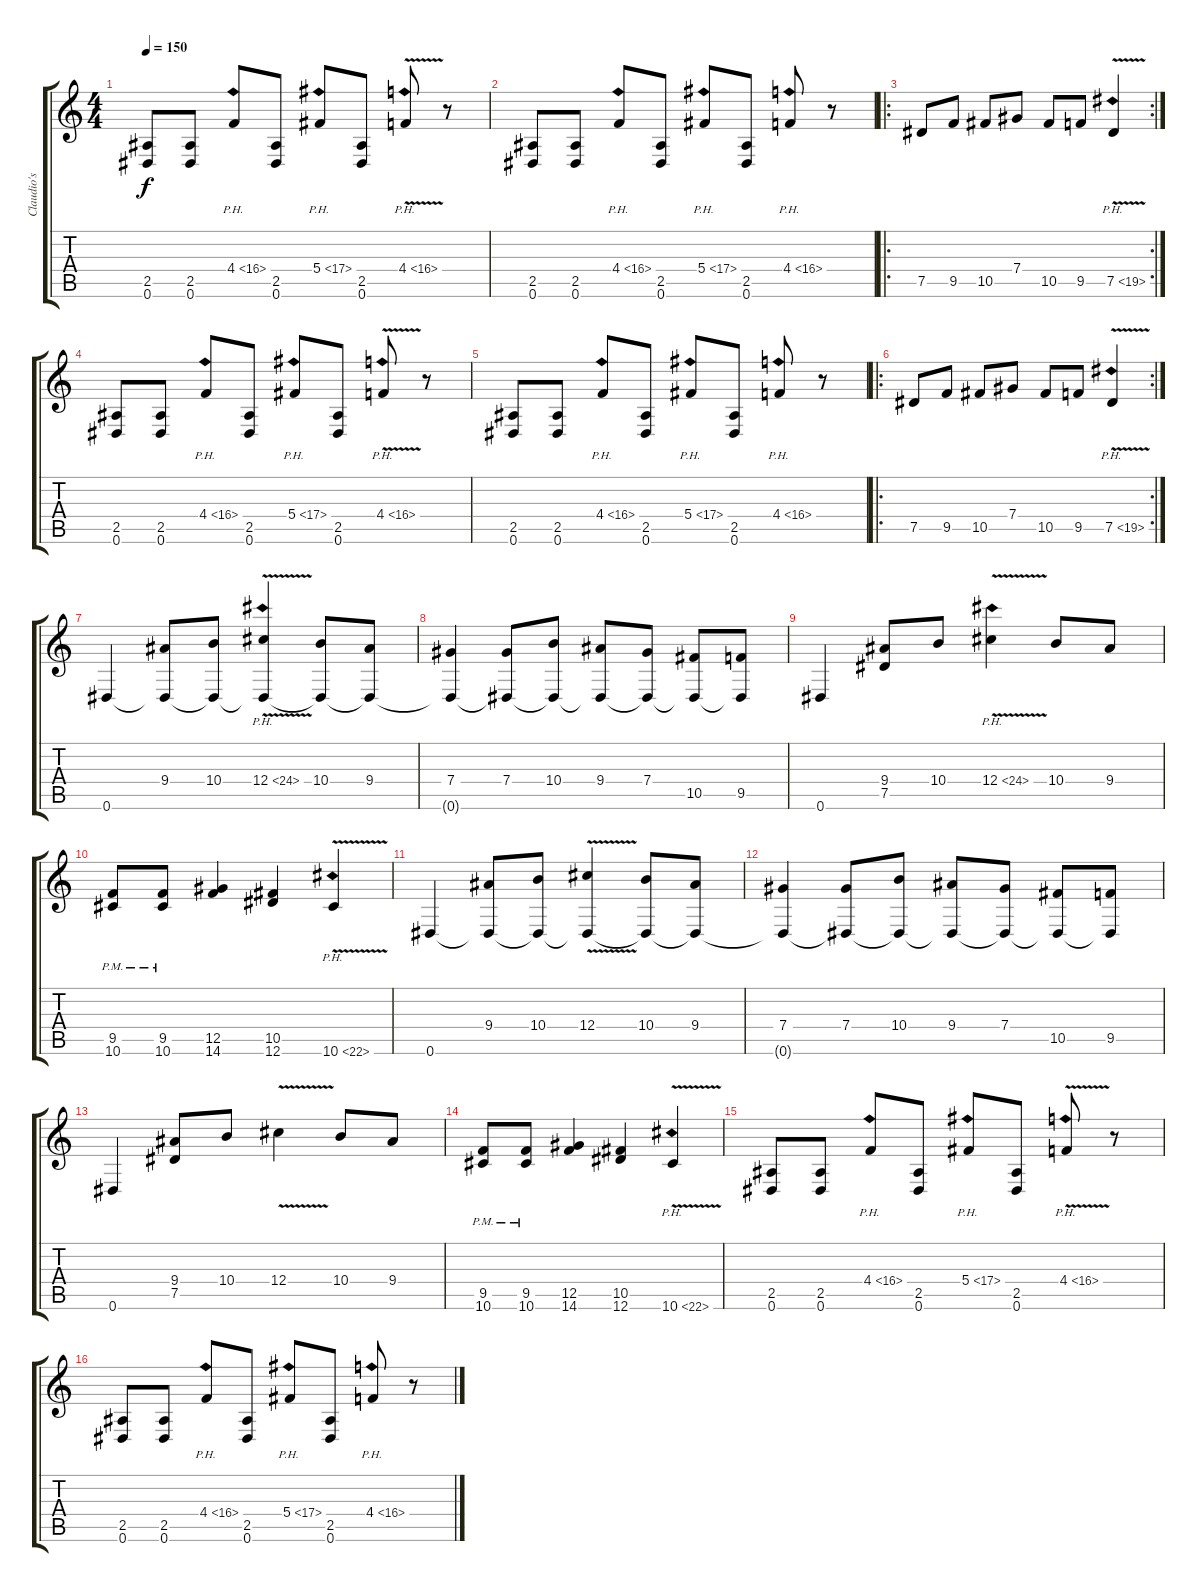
\track ("Claudio's 6 string electric" "Claudio's ") {instrument distortionguitar}
\staff {score tabs}
\tuning (Eb4 Bb3 Gb3 Db3 Ab2 Eb2) {hide}
\ts (4 4)
\tempo 150
\clef g2
\ks c
(2.5 0.6).8{dy f} (2.5 0.6).8 4.4{ph 12}.8 (2.5 0.6).8 5.4{ph 12}.8 (2.5 0.6).8 4.4{ph 12 v}.8 r.8 |
(2.5 0.6).8 (2.5 0.6).8 4.4{ph 12}.8 (2.5 0.6).8 5.4{ph 12}.8 (2.5 0.6).8 4.4{ph 12}.8 r.8 |
\ro
\rc 2
7.5.8 9.5.8 10.5.8 7.4.8 10.5.8 9.5.8 7.5{ph 12 v}.4 |
(2.5 0.6).8 (2.5 0.6).8 4.4{ph 12}.8 (2.5 0.6).8 5.4{ph 12}.8 (2.5 0.6).8 4.4{ph 12 v}.8 r.8 |
(2.5 0.6).8 (2.5 0.6).8 4.4{ph 12}.8 (2.5 0.6).8 5.4{ph 12}.8 (2.5 0.6).8 4.4{ph 12}.8 r.8 |
\ro
\rc 2
7.5.8 9.5.8 10.5.8 7.4.8 10.5.8 9.5.8 7.5{ph 12 v}.4 |
0.6.4 (9.4 0.6{t}).8 (10.4 0.6{t}).8 (12.4{ph 12 v} 0.6{t}).4 (10.4 0.6{t}).8 (9.4 0.6{t}).8 |
(7.4 0.6{t}).4 (7.4 0.6{t}).8 (10.4 0.6{t}).8 (9.4 0.6{t}).8 (7.4 0.6{t}).8 (10.5 0.6{t}).8 (9.5 0.6{t}).8 |
0.6.4 (9.4 7.5).8 10.4.8 12.4{ph 12 v}.4 10.4.8 9.4.8 |
(9.5{pm} 10.6{pm}).8 (9.5{pm} 10.6{pm}).8 (12.5 14.6).4 (10.5 12.6).4 10.6{ph 12 v}.4 |
0.6.4 (9.4 0.6{t}).8 (10.4 0.6{t}).8 (12.4{v} 0.6{t}).4 (10.4 0.6{t}).8 (9.4 0.6{t}).8 |
(7.4 0.6{t}).4 (7.4 0.6{t}).8 (10.4 0.6{t}).8 (9.4 0.6{t}).8 (7.4 0.6{t}).8 (10.5 0.6{t}).8 (9.5 0.6{t}).8 |
0.6.4 (9.4 7.5).8 10.4.8 12.4{v}.4 10.4.8 9.4.8 |
(9.5{pm} 10.6{pm}).8 (9.5{pm} 10.6{pm}).8 (12.5 14.6).4 (10.5 12.6).4 10.6{ph 12 v}.4 |
(2.5 0.6).8 (2.5 0.6).8 4.4{ph 12}.8 (2.5 0.6).8 5.4{ph 12}.8 (2.5 0.6).8 4.4{ph 12 v}.8 r.8 |
(2.5 0.6).8 (2.5 0.6).8 4.4{ph 12}.8 (2.5 0.6).8 5.4{ph 12}.8 (2.5 0.6).8 4.4{ph 12}.8 r.8
